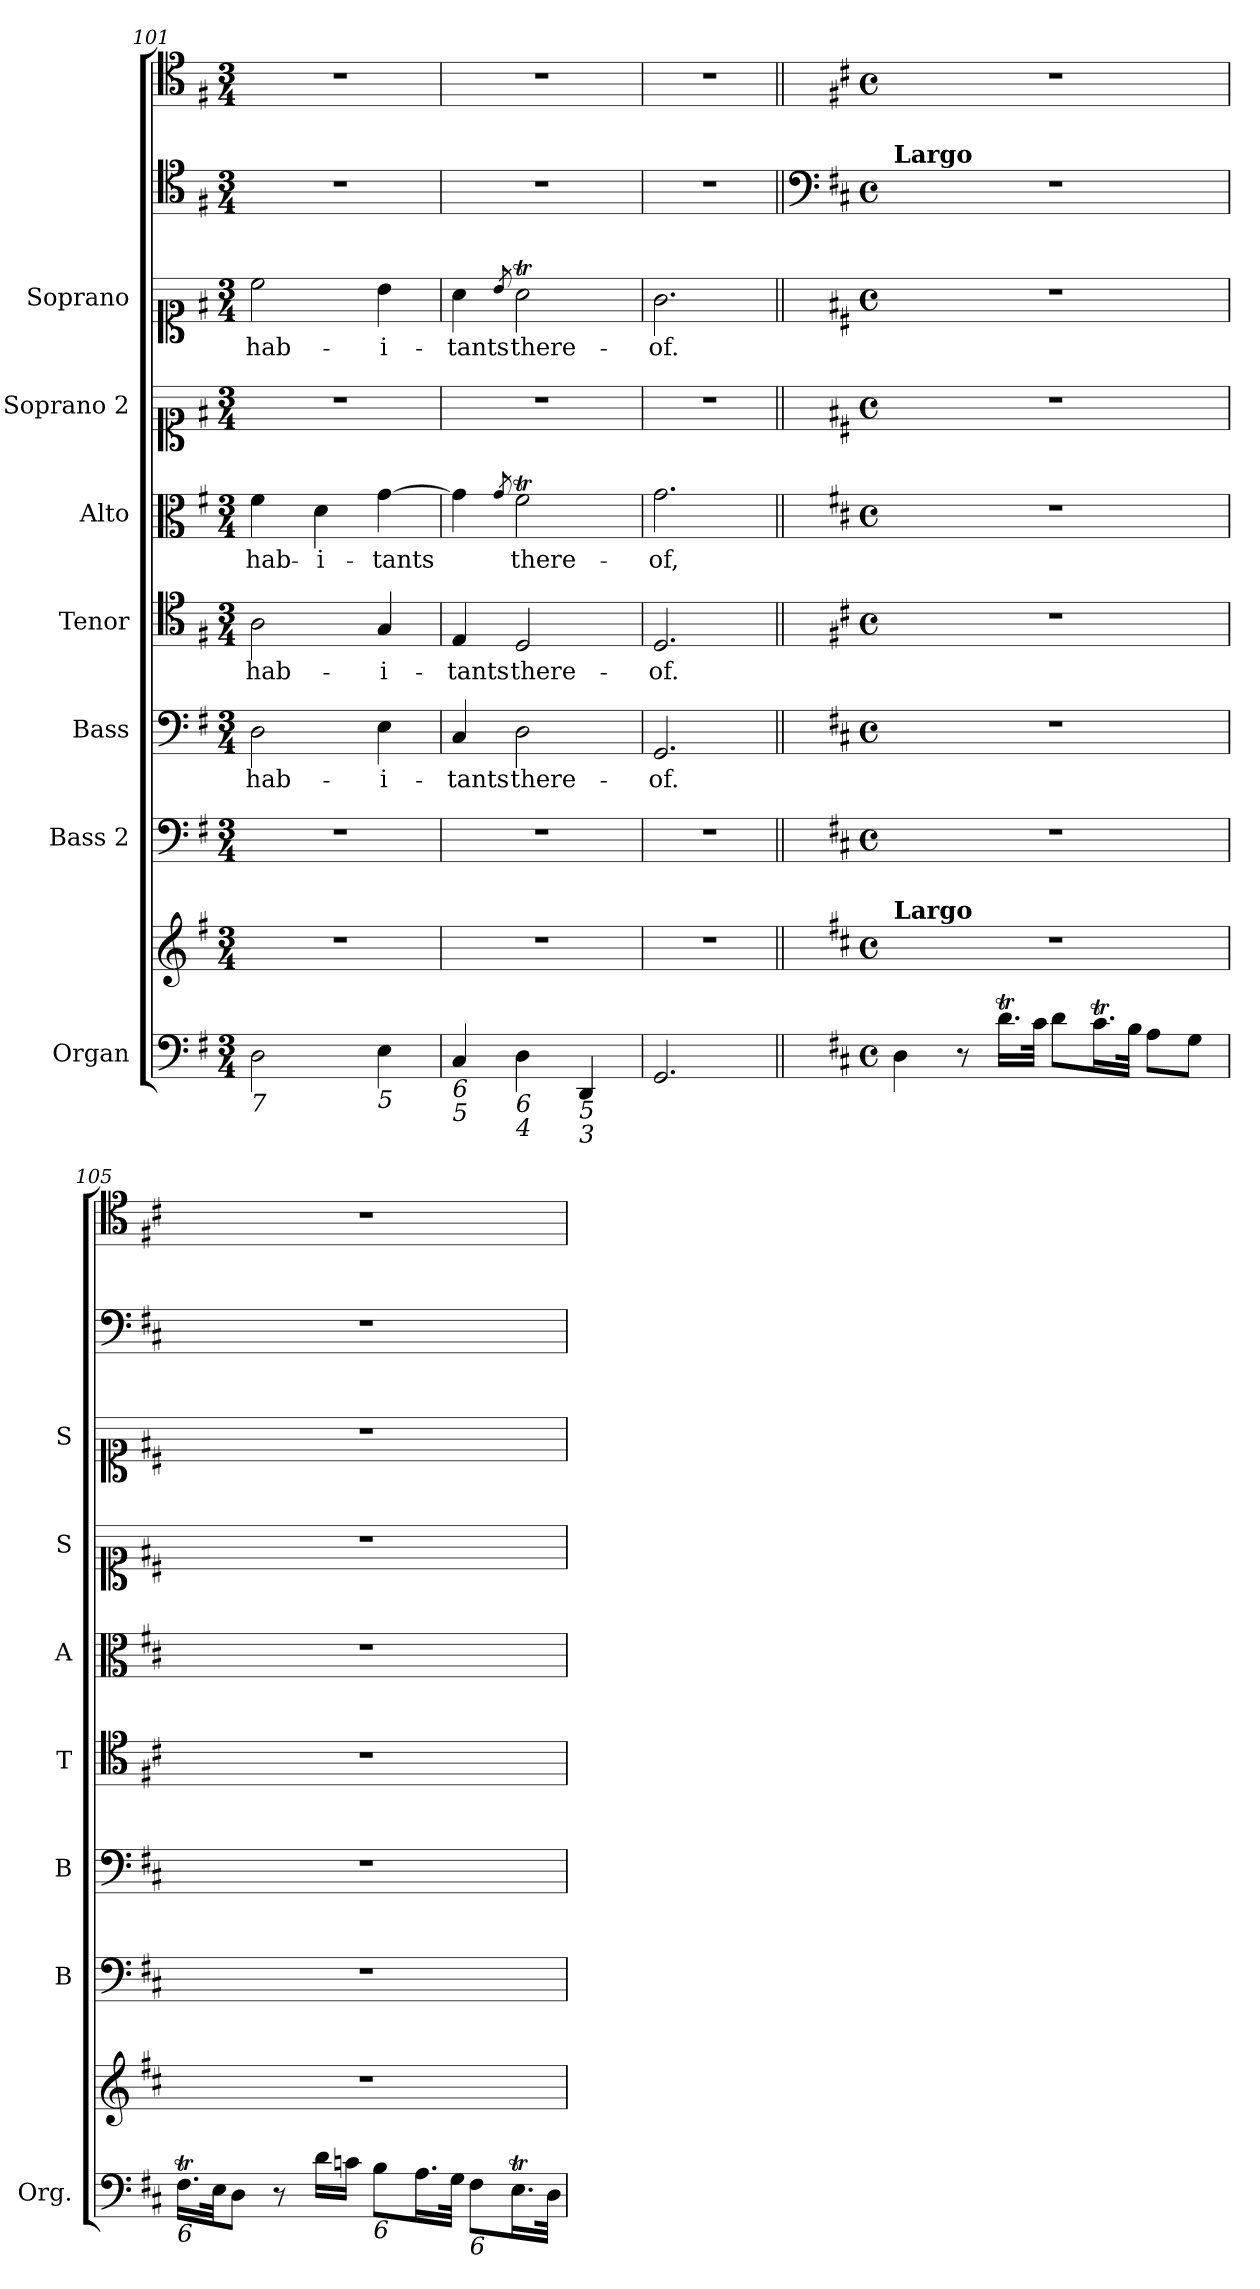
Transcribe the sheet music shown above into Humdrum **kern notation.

**kern	**kern	**kern	**kern	**text	**kern	**text	**kern	**text	**kern	**kern	**text	**kern	**kern
*part9	*part9	*part8	*part7	*part7	*part6	*part6	*part5	*part5	*part4	*part3	*part3	*part2	*part1
*staff10	*staff9	*staff8	*staff7	*staff7	*staff6	*staff6	*staff5	*staff5	*staff4	*staff3	*staff3	*staff2	*staff1
*I"Organ	*	*I"Bass 2	*I"Bass	*	*I"Tenor	*	*I"Alto	*	*I"Soprano 2	*I"Soprano	*	*	*
*I'Org.	*	*I'B	*I'B	*	*I'T	*	*I'A	*	*I'S	*I'S	*	*	*
*clefF4	*clefG2	*clefF4	*clefF4	*	*clefC4	*	*clefC3	*	*clefC1	*clefC1	*	*clefC4	*clefC4
*k[f#]	*k[f#]	*k[f#]	*k[f#]	*	*k[f#]	*	*k[f#]	*	*k[f#]	*k[f#]	*	*k[f#]	*k[f#]
*G:	*G:	*G:	*G:	*	*G:	*	*G:	*	*G:	*G:	*	*G:	*G:
*M3/4	*M3/4	*M3/4	*M3/4	*	*M3/4	*	*M3/4	*	*M3/4	*M3/4	*	*M3/4	*M3/4
=101	=101	=101	=101	=101	=101	=101	=101	=101	=101	=101	=101	=101	=101
!LO:TX:b:i:t=7	!	!	!	!	!	!	!	!	!	!	!	!	!
!	!	!	!	!LO:LY:b	!	!LO:LY:b	!	!LO:LY:b	!	!	!LO:LY:b	!	!
2D\	2.r	2.r	2D\	hab-	2A\	hab-	4f#\	-hab-	2.r	2cc\	hab-	2.r	2.r
!	!	!	!	!	!	!	!	!LO:LY:b	!	!	!	!	!
.	.	.	.	.	.	.	4d\	-i-	.	.	.	.	.
!LO:TX:b:i:t=5	!	!	!	!	!	!	!	!	!	!	!	!	!
!	!	!	!	!LO:LY:b	!	!LO:LY:b	!	!LO:LY:b	!	!	!LO:LY:b	!	!
4E\	.	.	4E\	-i-	4G/	-i-	[4g\	-tants	.	4b\	-i-	.	.
!!LO:PB:g=z
=102	=102	=102	=102	=102	=102	=102	=102	=102	=102	=102	=102	=102	=102
!LO:TX:b:i:t=6	!	!	!	!	!	!	!	!	!	!	!	!	!
!LO:TX:b:i:t=5	!	!	!	!	!	!	!	!	!	!	!	!	!
!	!	!	!	!LO:LY:b	!	!LO:LY:b	!	!	!	!	!LO:LY:b	!	!
4C/	2.r	2.r	4C/	-tants	4E/	-tants	4g\]	.	2.r	4a\	-tants	2.r	2.r
.	.	.	.	.	.	.	8qg/	.	.	8qb/	.	.	.
!LO:TX:b:i:t=6	!	!	!	!	!	!	!	!	!	!	!	!	!
!LO:TX:b:i:t=4	!	!	!	!	!	!	!	!	!	!	!	!	!
!	!	!	!	!LO:LY:b	!	!LO:LY:b	!	!LO:LY:b	!	!	!LO:LY:b	!	!
4D\	.	.	2D\	there-	2D/	there-	2f#t\	there-	.	2aT\	there-	.	.
!LO:TX:b:i:t=5	!	!	!	!	!	!	!	!	!	!	!	!	!
!LO:TX:b:i:t=3	!	!	!	!	!	!	!	!	!	!	!	!	!
4DD/	.	.	.	.	.	.	.	.	.	.	.	.	.
=103	=103	=103	=103	=103	=103	=103	=103	=103	=103	=103	=103	=103	=103
!	!	!	!	!LO:LY:b	!	!LO:LY:b	!	!LO:LY:b	!	!	!LO:LY:b	!	!
2.GG/	2.r	2.r	2.GG/	-of.	2.D/	-of.	2.g\	-of,	2.r	2.g\	-of.	2.r	2.r
=104||	=104||	=104||	=104||	=104||	=104||	=104||	=104||	=104||	=104||	=104||	=104||	=104||	=104||
*	*	*	*	*	*	*	*	*	*	*	*	*clefF4	*
*k[f#c#]	*k[f#c#]	*k[f#c#]	*k[f#c#]	*	*k[f#c#]	*	*k[f#c#]	*	*k[f#c#]	*k[f#c#]	*	*k[f#c#]	*k[f#c#]
*D:	*D:	*D:	*D:	*	*D:	*	*D:	*	*D:	*D:	*	*D:	*D:
*M4/4	*M4/4	*M4/4	*M4/4	*	*M4/4	*	*M4/4	*	*M4/4	*M4/4	*	*M4/4	*M4/4
*met(c)	*met(c)	*met(c)	*met(c)	*	*met(c)	*	*met(c)	*	*met(c)	*met(c)	*	*met(c)	*met(c)
*	*MM60	*	*	*	*	*	*	*	*	*	*	*MM60	*
!	!	!	!	!	!	!	!	!	!	!	!	!LO:TX:a:B:t=Largo	!
!	!LO:TX:a:B:t=Largo	!	!	!	!	!	!	!	!	!	!	!	!
4D\	1r	1r	1r	.	1r	.	1r	.	1r	1r	.	1r	1r
8r	.	.	.	.	.	.	.	.	.	.	.	.	.
16.dT\LL	.	.	.	.	.	.	.	.	.	.	.	.	.
32c#\JJk	.	.	.	.	.	.	.	.	.	.	.	.	.
8d\L	.	.	.	.	.	.	.	.	.	.	.	.	.
16.c#t\L	.	.	.	.	.	.	.	.	.	.	.	.	.
32B\JJk	.	.	.	.	.	.	.	.	.	.	.	.	.
8A\L	.	.	.	.	.	.	.	.	.	.	.	.	.
8G\J	.	.	.	.	.	.	.	.	.	.	.	.	.
=105	=105	=105	=105	=105	=105	=105	=105	=105	=105	=105	=105	=105	=105
!LO:TX:b:i:t=6	!	!	!	!	!	!	!	!	!	!	!	!	!
16.F#t\LL	1r	1r	1r	.	1r	.	1r	.	1r	1r	.	1r	1r
32E\Jk	.	.	.	.	.	.	.	.	.	.	.	.	.
8D\J	.	.	.	.	.	.	.	.	.	.	.	.	.
8r	.	.	.	.	.	.	.	.	.	.	.	.	.
16d\LL	.	.	.	.	.	.	.	.	.	.	.	.	.
16cn\JJ	.	.	.	.	.	.	.	.	.	.	.	.	.
!LO:TX:b:i:t=6	!	!	!	!	!	!	!	!	!	!	!	!	!
8B\L	.	.	.	.	.	.	.	.	.	.	.	.	.
16.A\L	.	.	.	.	.	.	.	.	.	.	.	.	.
32G\JJk	.	.	.	.	.	.	.	.	.	.	.	.	.
!LO:TX:b:i:t=6	!	!	!	!	!	!	!	!	!	!	!	!	!
8F#\L	.	.	.	.	.	.	.	.	.	.	.	.	.
16.ET\L	.	.	.	.	.	.	.	.	.	.	.	.	.
32D\JJk	.	.	.	.	.	.	.	.	.	.	.	.	.
=	=	=	=	=	=	=	=	=	=	=	=	=	=
*-	*-	*-	*-	*-	*-	*-	*-	*-	*-	*-	*-	*-	*-
